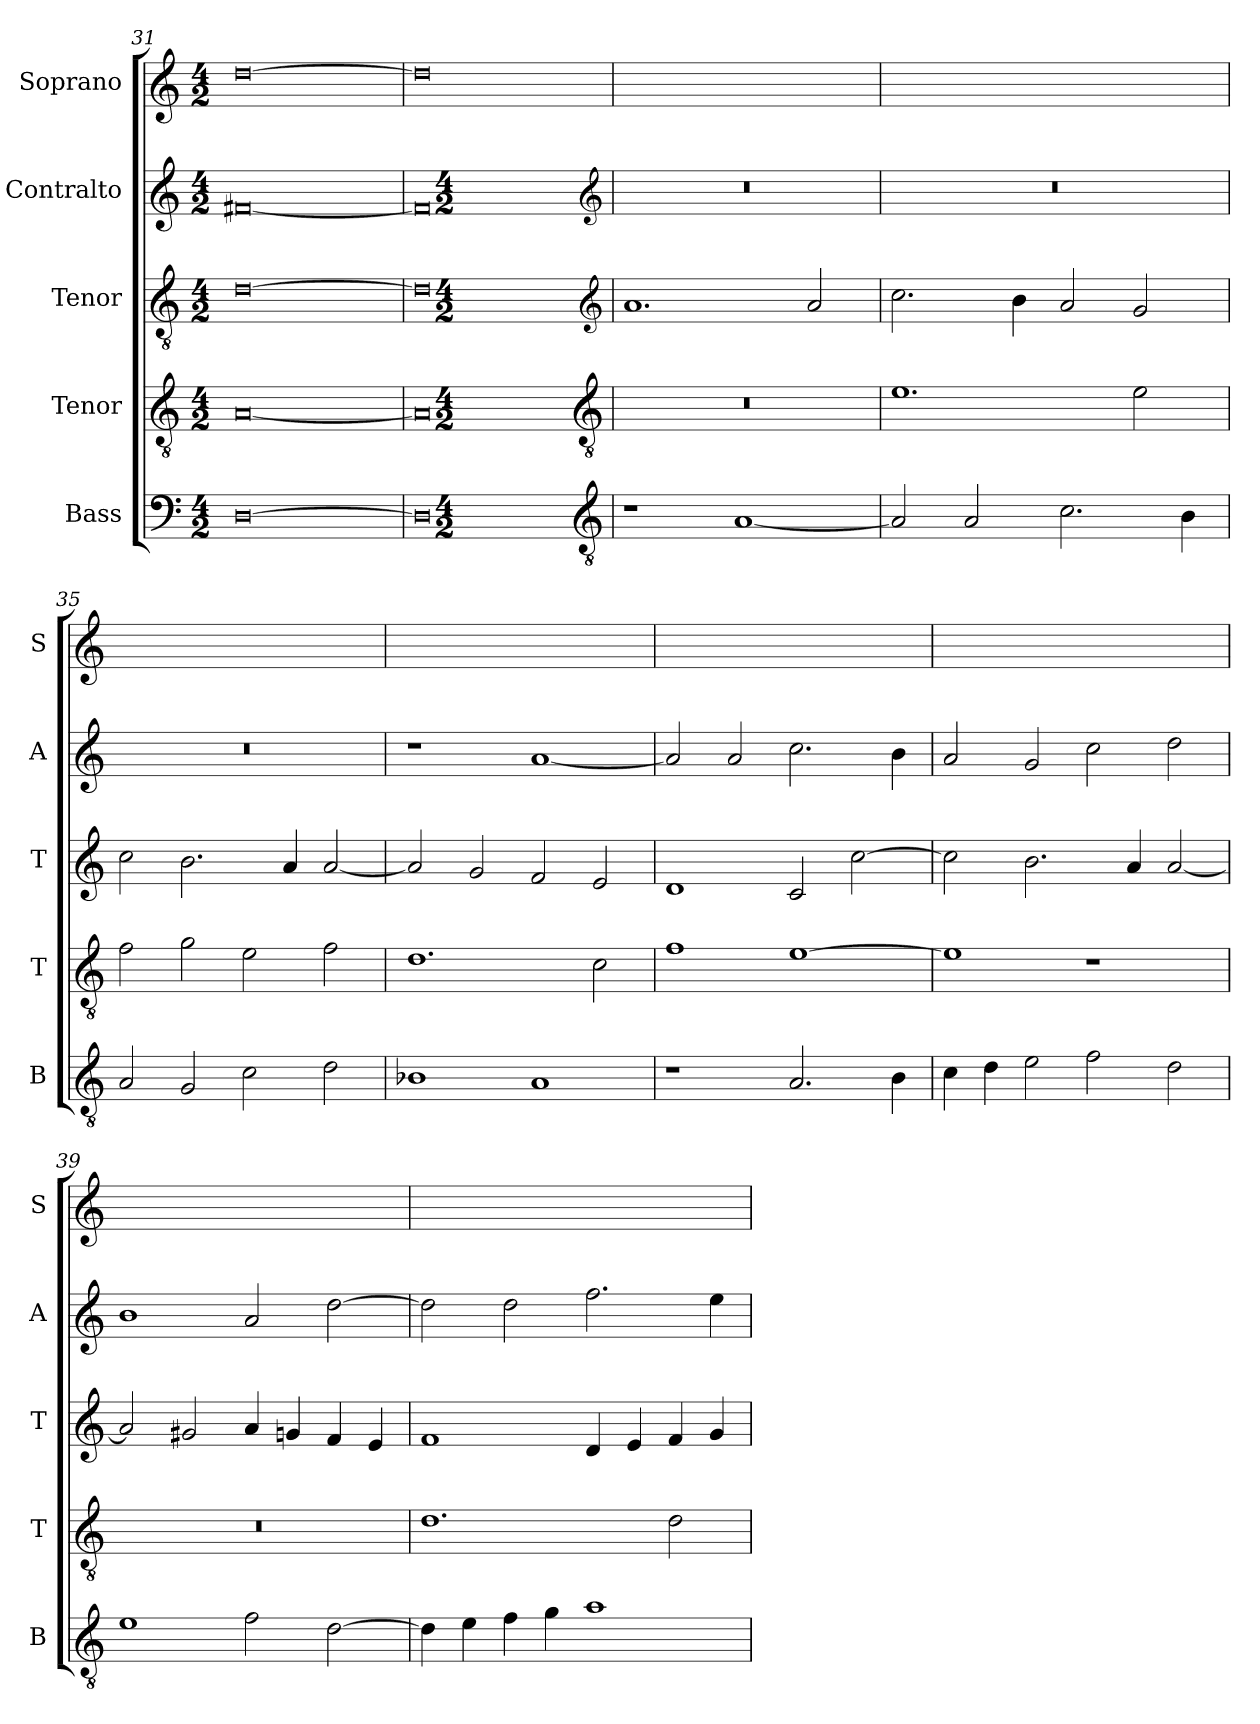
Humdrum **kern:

**kern	**kern	**kern	**kern	**kern
*part5	*part4	*part3	*part2	*part1
*staff5	*staff4	*staff3	*staff2	*staff1
*I"Bass	*I"Tenor	*I"Tenor	*I"Contralto	*I"Soprano
*I'B	*I'T	*I'T	*I'A	*I'S
*clefF4	*clefGv2	*clefGv2	*clefG2	*clefG2
*k[]	*k[]	*k[]	*k[]	*k[]
*D:dor	*D:dor	*D:dor	*D:dor	*D:dor
*M4/2	*M4/2	*M4/2	*M4/2	*M4/2
=31	=31	=31	=31	=31
[0D	[0A	[0d	[0f#X	[0dd
=32	=32	=32	=32	=32
0D]	0A]	0d]	0f#]	0dd]
*clefGv2	*clefGv2	*clefG2	*clefG2	*
*k[]	*k[]	*k[]	*k[]	*
*D:dor	*D:dor	*D:dor	*D:dor	*
*M4/2	*M4/2	*M4/2	*M4/2	*
=33	=33	=33	=33	=33
1r	0r	1.a	0r	0ryy
[1A	.	.	.	.
.	.	2a	.	.
=34	=34	=34	=34	=34
2A]	1.e	2.cc	0r	0ryy
2A	.	.	.	.
.	.	4b	.	.
2.c	.	2a	.	.
.	2e	2g	.	.
4B	.	.	.	.
=35	=35	=35	=35	=35
2A	2f	2cc	0r	0ryy
2G	2g	2.b	.	.
2c	2e	.	.	.
.	.	4a	.	.
2d	2f	[2a	.	.
=36	=36	=36	=36	=36
1B-X	1.d	2a]	1r	0ryy
.	.	2g	.	.
1A	.	2f	[1a	.
.	2c	2e	.	.
=37	=37	=37	=37	=37
1r	1f	1d	2a]	0ryy
.	.	.	2a	.
2.A	[1e	2c	2.cc	.
.	.	[2cc	.	.
4B	.	.	4b	.
=38	=38	=38	=38	=38
4c	1e]	2cc]	2a	0ryy
4d	.	.	.	.
2e	.	2.b	2g	.
2f	1r	.	2cc	.
.	.	4a	.	.
2d	.	[2a	2dd	.
=39	=39	=39	=39	=39
1e	0r	2a]	1b	0ryy
.	.	2g#X	.	.
2f	.	4a	2a	.
.	.	4gn	.	.
[2d	.	4f	[2dd	.
.	.	4e	.	.
=40	=40	=40	=40	=40
4d]	1.d	1f	2dd]	0ryy
4e	.	.	.	.
4f	.	.	2dd	.
4g	.	.	.	.
1a	.	4d	2.ff	.
.	.	4e	.	.
.	2d	4f	.	.
.	.	4g	4ee	.
=	=	=	=	=
*-	*-	*-	*-	*-
